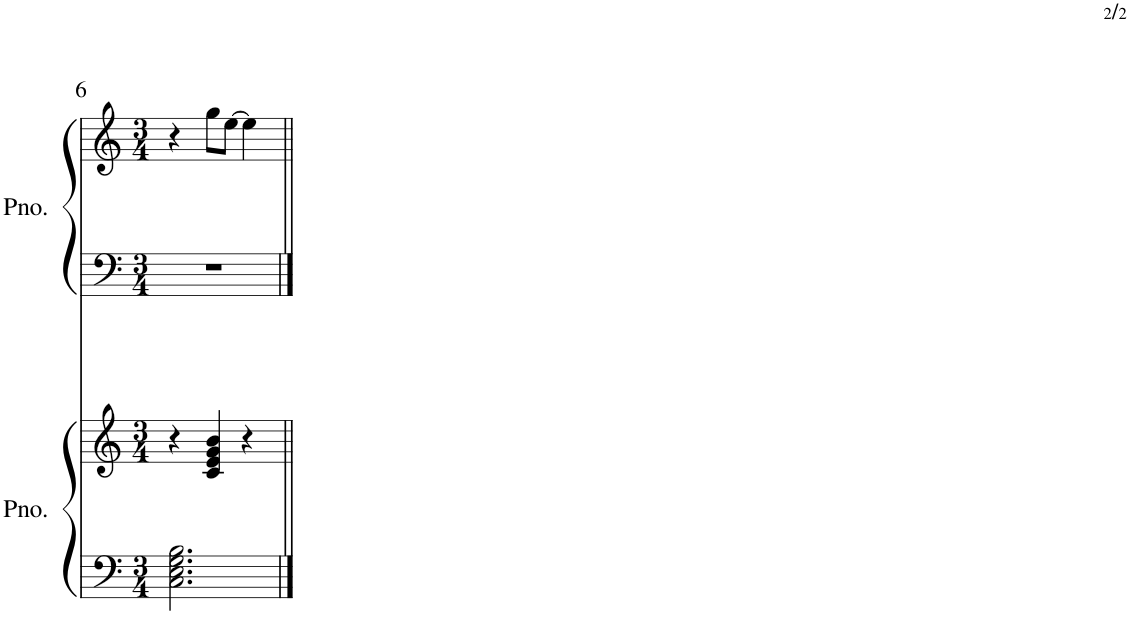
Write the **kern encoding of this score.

**kern	**kern	**kern	**kern
*part2	*part2	*part1	*part1
*staff4	*staff3	*staff2	*staff1
*I"ピアノ	*	*I"ピアノ	*
!!LO:PB:g=z
*clefF4	*clefG2	*clefF4	*clefG2
*k[]	*k[]	*k[]	*k[]
*M3/4	*M3/4	*M3/4	*M3/4
=6	=6	=6	=6
2.C\ 2.E\ 2.G\ 2.B\	4r	2.r	4r
.	4c/ 4e/ 4g/ 4b/	.	8gg\L
.	.	.	[8ee\J
.	4r	.	4ee\]
=||	=||	=||	=||
*-	*-	*-	*-
